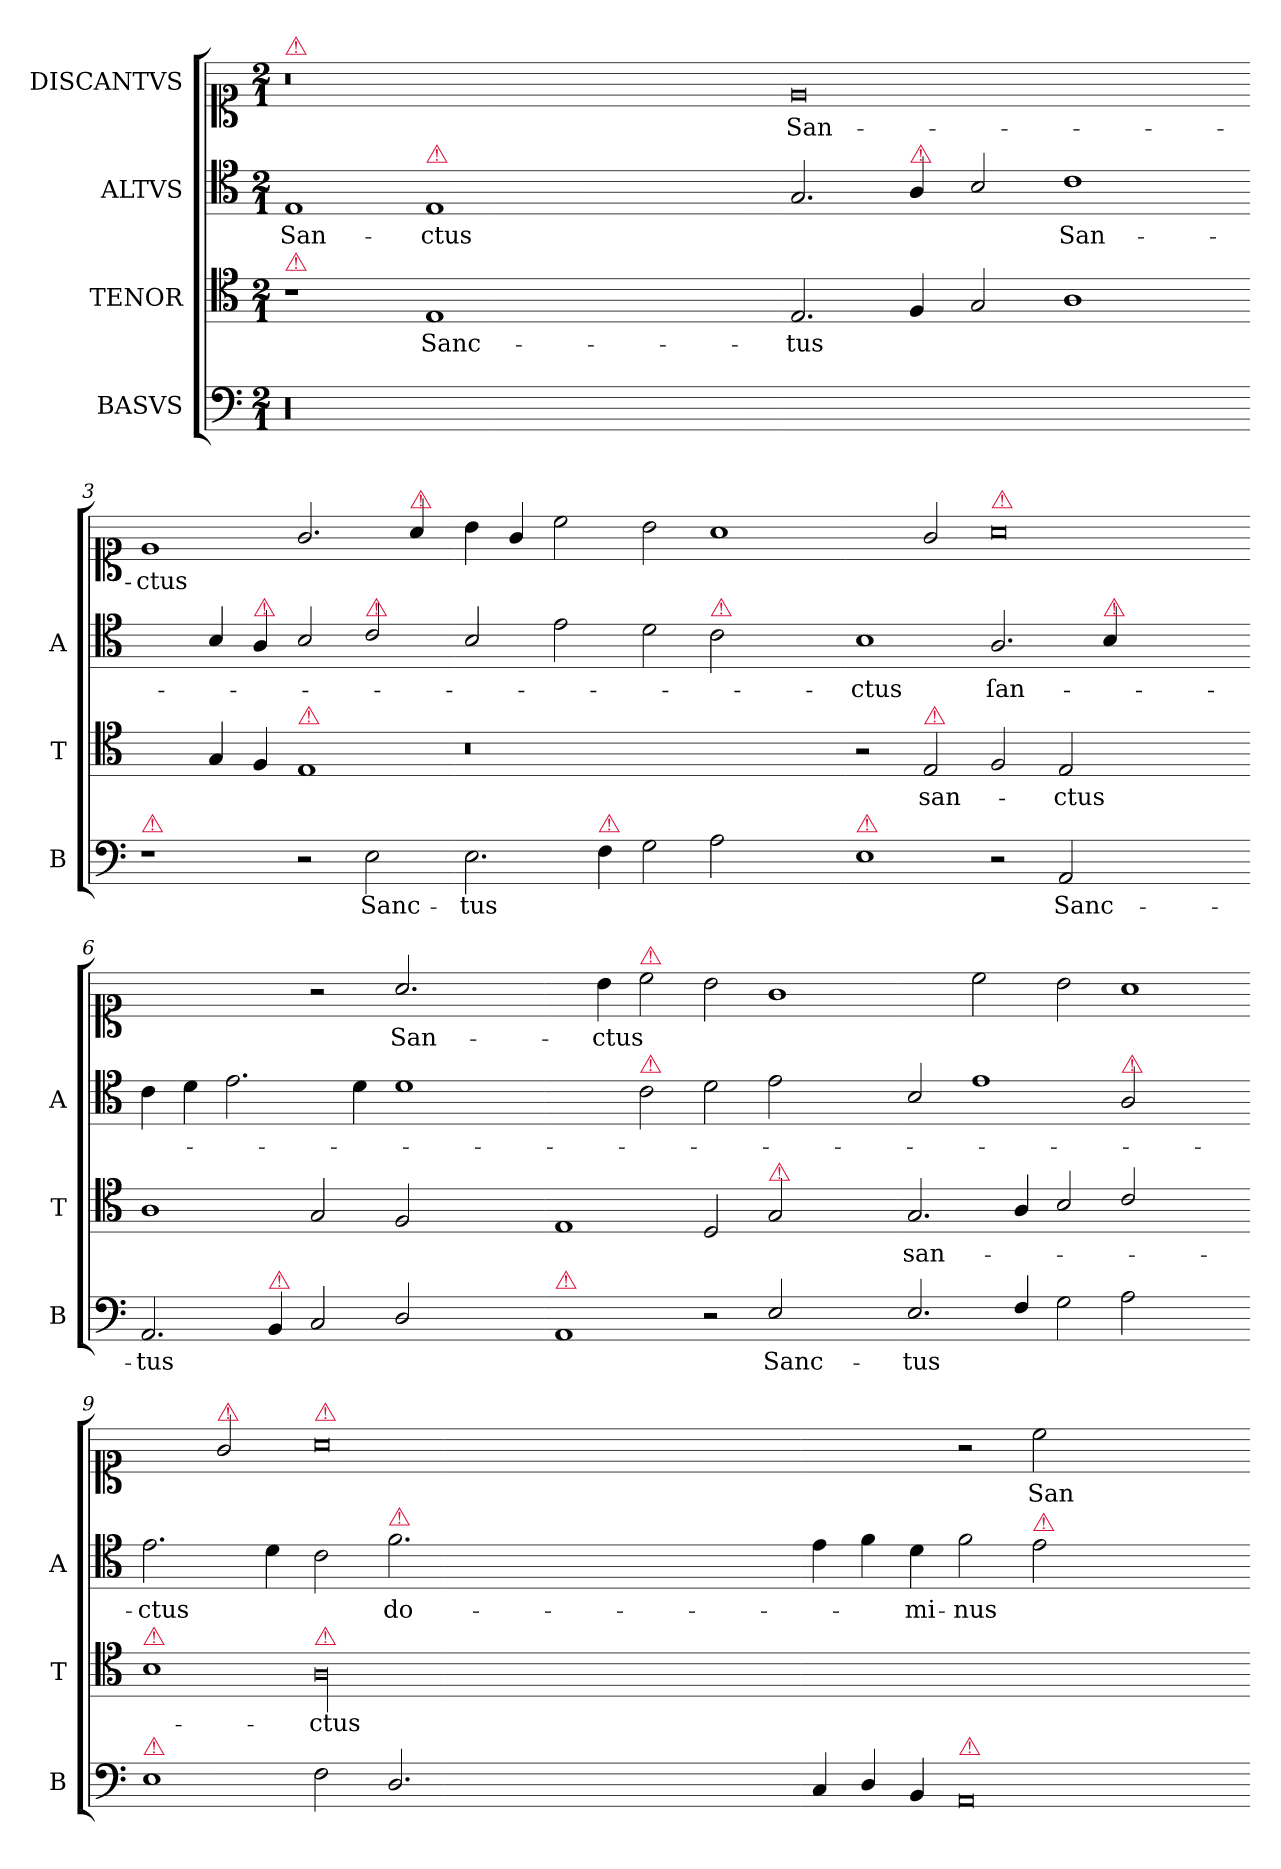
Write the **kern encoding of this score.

**kern	**text	**kern	**text	**kern	**text	**kern	**text
*part4	*part4	*part3	*part3	*part2	*part2	*part1	*part1
*staff4	*staff4	*staff3	*staff3	*staff2	*staff2	*staff1	*staff1
*I"BASVS	*	*I"TENOR	*	*I"ALTVS	*	*I"DISCANTVS	*
*I'B	*	*I'T	*	*I'A	*	*	*
*clefF4	*	*clefC4	*	*clefC4	*	*clefC1	*
*k[]	*	*k[]	*	*k[]	*	*k[]	*
*M2/1	*	*M2/1	*	*M2/1	*	*M2/1	*
=1	=1	=1	=1	=1	=1	=1	=1
!	!	!	!	!	!	!LO:TX:a:color=crimson:t=⚠	!
!	!	!LO:TX:a:color=crimson:t=⚠	!	!	!	!	!
00r	.	1r	.	1E	San-	0r	.
!	!	!	!	!LO:TX:a:color=crimson:t=⚠	!	!	!
.	.	1E	Sanc-	1E	-ctus	.	.
.	.	0ryy	.	0ryy	.	0ryy	.
=2-	=2-	=2-	=2-	=2-	=2-	=2-	=2-
0ryy	.	2.E/	-tus	2.G/	.	0e	San-
!	!	!	!	!LO:TX:a:color=crimson:t=⚠	!	!	!
.	.	4F/	.	4A/	.	.	.
.	.	2G/	.	2B/	.	.	.
!	!	!	!	!	!LO:LY:i	!	!
.	.	1A\	.	1c\	San-	.	.
2ryy	.	.	.	.	.	2ryy	.
=3-	=3-	=3-	=3-	=3-	=3-	=3-	=3-
!LO:TX:a:color=crimson:t=⚠	!	!	!	!	!	!	!
1r	.	2ryy	.	2ryy	.	1e	-ctus
.	.	4G/	.	4B/	.	.	.
!	!	!	!	!LO:TX:a:color=crimson:t=⚠	!	!	!
.	.	4F/	.	4A/	.	.	.
!	!	!LO:TX:a:color=crimson:t=⚠	!	!	!	!	!
2r	.	1E	.	2B/	.	2.g/	.
!	!	!	!	!LO:TX:a:color=crimson:t=⚠	!	!	!
2E\	Sanc-	.	.	2c/	.	.	.
!	!	!	!	!	!	!LO:TX:a:color=crimson:t=⚠	!
.	.	.	.	.	.	4a/	.
=4-	=4-	=4-	=4-	=4-	=4-	=4-	=4-
2.E\	-tus	0r	.	2B/	.	4b\	.
.	.	.	.	.	.	4g/	.
.	.	.	.	2e\	.	2cc\	.
!LO:TX:a:color=crimson:t=⚠	!	!	!	!	!	!	!
4F\	.	.	.	.	.	.	.
2G\	.	.	.	2d\	.	2b\	.
!	!	!	!	!LO:TX:a:color=crimson:t=⚠	!	!	!
2A\	.	.	.	2c\	.	1a\	.
2ryy	.	2ryy	.	2ryy	.	.	.
=5-	=5-	=5-	=5-	=5-	=5-	=5-	=5-
!LO:TX:a:color=crimson:t=⚠	!	!	!	!	!	!	!
!	!	!	!	!	!LO:LY:i	!	!
1E	.	2r	.	1B	-ctus	2ryy	.
!	!	!LO:TX:a:color=crimson:t=⚠	!	!	!	!	!
.	.	2E/	san-	.	.	2g/	.
!	!	!	!	!	!	!LO:TX:a:color=crimson:t=⚠	!
2r	.	2F/	.	2.A/	ſan-	0a	.
!	!LO:LY:i	!	!	!	!	!	!
2AA/	Sanc-	2E/	-ctus	.	.	.	.
!	!	!	!	!LO:TX:a:color=crimson:t=⚠	!	!	!
.	.	.	.	4B/	.	.	.
1ryy	.	1ryy	.	1ryy	.	.	.
=6-	=6-	=6-	=6-	=6-	=6-	=6-	=6-
!	!LO:LY:i	!	!	!	!	!	!
2.AA/	-tus	1A	.	4c\	.	1ryy	.
.	.	.	.	4d\	.	.	.
.	.	.	.	2.e\	.	.	.
!LO:TX:a:color=crimson:t=⚠	!	!	!	!	!	!	!
4BB/	.	.	.	.	.	.	.
2C/	.	2G/	.	.	.	2r	.
.	.	.	.	4d\	.	.	.
2D/	.	2F/	.	1d\	.	2.a/	San-
2ryy	.	2ryy	.	.	.	.	.
.	.	.	.	.	.	4ryy	.
=7-	=7-	=7-	=7-	=7-	=7-	=7-	=7-
!LO:TX:a:color=crimson:t=⚠	!	!	!	!	!	!	!
1AA	.	1E	.	2ryy	.	4ryy	.
.	.	.	.	.	.	4b\	-ctus
!	!	!	!	!	!	!LO:TX:a:color=crimson:t=⚠	!
!	!	!	!	!LO:TX:a:color=crimson:t=⚠	!	!	!
.	.	.	.	2c\	.	2cc\	.
2r	.	2D/	.	2d\	.	2b\	.
!	!	!LO:TX:a:color=crimson:t=⚠	!	!	!	!	!
!	!LO:LY:i	!	!	!	!	!	!
2E/	Sanc-	2G/	.	2e\	.	1g\	.
2ryy	.	2ryy	.	2ryy	.	.	.
=8-	=8-	=8-	=8-	=8-	=8-	=8-	=8-
!	!LO:LY:i	!	!LO:LY:i	!	!	!	!
2.E/	-tus	2.G/	san-	2B/	.	2ryy	.
.	.	.	.	1e	.	2cc\	.
4F/	.	4A/	.	.	.	.	.
2G\	.	2B/	.	.	.	2b\	.
!	!	!	!	!LO:TX:a:color=crimson:t=⚠	!	!	!
2A\	.	2c/	.	2A/	.	1a\	.
2ryy	.	2ryy	.	2ryy	.	.	.
=9-	=9-	=9-	=9-	=9-	=9-	=9-	=9-
!	!	!LO:TX:a:color=crimson:t=⚠	!	!	!	!	!
!LO:TX:a:color=crimson:t=⚠	!	!	!	!	!	!	!
1E	.	1B	.	2.e\	-ctus	2ryy	.
!	!	!	!	!	!	!LO:TX:a:color=crimson:t=⚠	!
.	.	.	.	.	.	2g/	.
.	.	.	.	4d\	.	.	.
!	!	!	!	!	!	!LO:TX:a:color=crimson:t=⚠	!
!	!	!LO:TX:a:color=crimson:t=⚠	!	!	!	!	!
!	!	!	!LO:LY:i	!	!	!	!
2F\	.	00A	-ctus	2c\	.	0a	.
!	!	!	!	!LO:TX:a:color=crimson:t=⚠	!	!	!
2.D/	.	.	.	2.f\	do-	.	.
0ryy	.	.	.	0ryy	.	.	.
.	.	.	.	.	.	0ryy	.
2.ryy	.	.	.	2.ryy	.	.	.
=10-	=10-	=10-	=10-	=10-	=10-	=10-	=10-
4C/	.	0ryy	.	4e\	.	2.ryy	.
4D/	.	.	.	4f\	.	.	.
4BB/	.	.	.	4d\	-mi-	.	.
!LO:TX:a:color=crimson:t=⚠	!	!	!	!	!	!	!
0AA	.	.	.	2f\	-nus	2r	.
!	!	!	!	!LO:TX:a:color=crimson:t=⚠	!	!	!
!	!	!	!	!	!	!	!LO:LY:i
.	.	.	.	2e\	.	2cc\	San-
.	.	.	.	1ryy	.	1ryy	.
.	.	2.ryy	.	.	.	.	.
=-	=-	=-	=-	=-	=-	=-	=-
*-	*-	*-	*-	*-	*-	*-	*-
